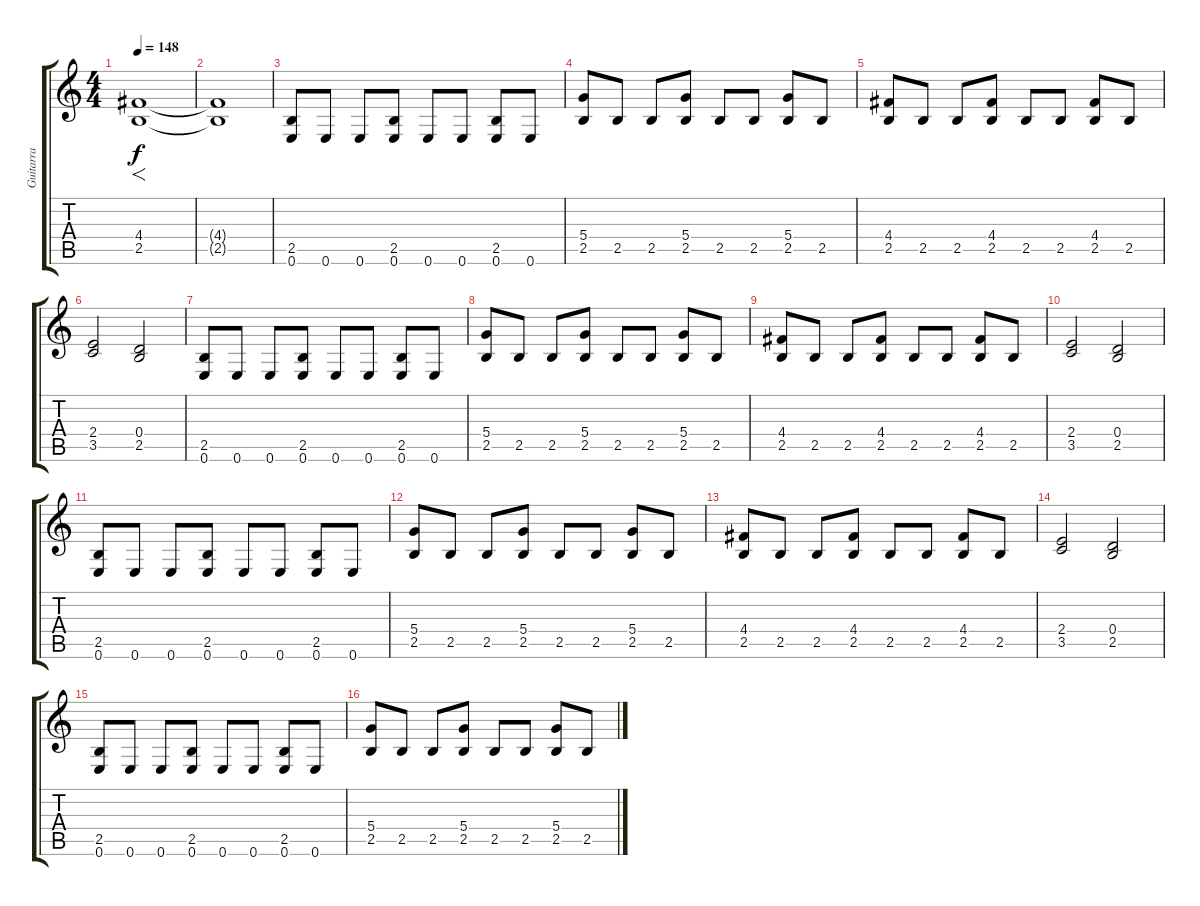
\track ("Guitarra" "Guitarra") {instrument distortionguitar}
\staff {score tabs}
\tuning (E4 B3 G3 D3 A2 E2) {hide}
\ts (4 4)
\tempo 148
\clef g2
\ks c
(4.4 2.5).1{f dy f} |
(4.4{t} 2.5{t}).1 |
(2.5 0.6).8 0.6.8 0.6.8 (2.5 0.6).8 0.6.8 0.6.8 (2.5 0.6).8 0.6.8 |
(5.4 2.5).8 2.5.8 2.5.8 (5.4 2.5).8 2.5.8 2.5.8 (5.4 2.5).8 2.5.8 |
(4.4 2.5).8 2.5.8 2.5.8 (4.4 2.5).8 2.5.8 2.5.8 (4.4 2.5).8 2.5.8 |
(2.4 3.5).2 (0.4 2.5).2 |
(2.5 0.6).8 0.6.8 0.6.8 (2.5 0.6).8 0.6.8 0.6.8 (2.5 0.6).8 0.6.8 |
(5.4 2.5).8 2.5.8 2.5.8 (5.4 2.5).8 2.5.8 2.5.8 (5.4 2.5).8 2.5.8 |
(4.4 2.5).8 2.5.8 2.5.8 (4.4 2.5).8 2.5.8 2.5.8 (4.4 2.5).8 2.5.8 |
(2.4 3.5).2 (0.4 2.5).2 |
(2.5 0.6).8 0.6.8 0.6.8 (2.5 0.6).8 0.6.8 0.6.8 (2.5 0.6).8 0.6.8 |
(5.4 2.5).8 2.5.8 2.5.8 (5.4 2.5).8 2.5.8 2.5.8 (5.4 2.5).8 2.5.8 |
(4.4 2.5).8 2.5.8 2.5.8 (4.4 2.5).8 2.5.8 2.5.8 (4.4 2.5).8 2.5.8 |
(2.4 3.5).2 (0.4 2.5).2 |
(2.5 0.6).8 0.6.8 0.6.8 (2.5 0.6).8 0.6.8 0.6.8 (2.5 0.6).8 0.6.8 |
(5.4 2.5).8 2.5.8 2.5.8 (5.4 2.5).8 2.5.8 2.5.8 (5.4 2.5).8 2.5.8
